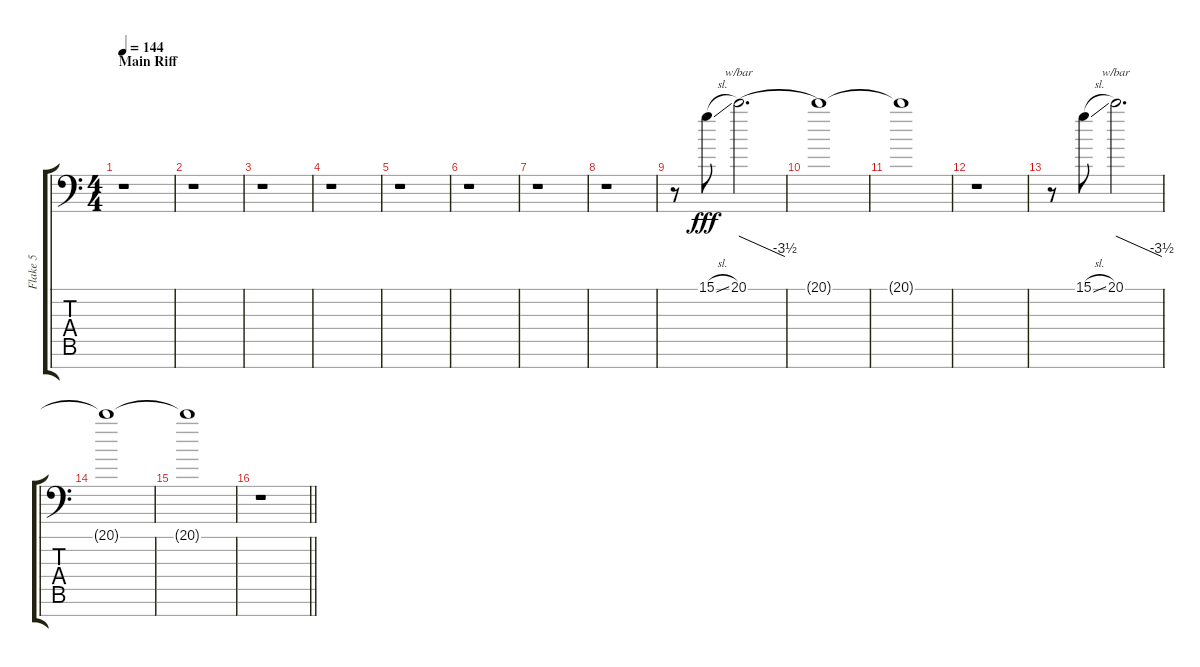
\track ("Flake 5" "Flake 5") {instrument pad6metallic}
\staff {score tabs}
\tuning (E4 B3 G3 D3 G0 Gb0 F0) {hide}
\ts (4 4)
\section ("" "Main Riff")
\tempo 144
\clef f4
\ks c
r.1{dy fff} |
r.1 |
r.1 |
r.1 |
r.1 |
r.1 |
r.1 |
r.1 |
r.8 15.1{sl}.8{volume 16 instrument pad6metallic} 20.1.2{d tbe (dive default 0 0 60 -14) instrument pad6metallic} |
20.1{t}.1{instrument pad6metallic} |
20.1{t}.1{instrument pad6metallic} |
r.1 |
r.8 15.1{sl}.8{volume 16 instrument pad6metallic} 20.1.2{d tbe (dive default 0 0 60 -14) instrument pad6metallic} |
20.1{t}.1{instrument pad6metallic} |
20.1{t}.1{instrument pad6metallic} |
\barLineRight lightlight
r.1
